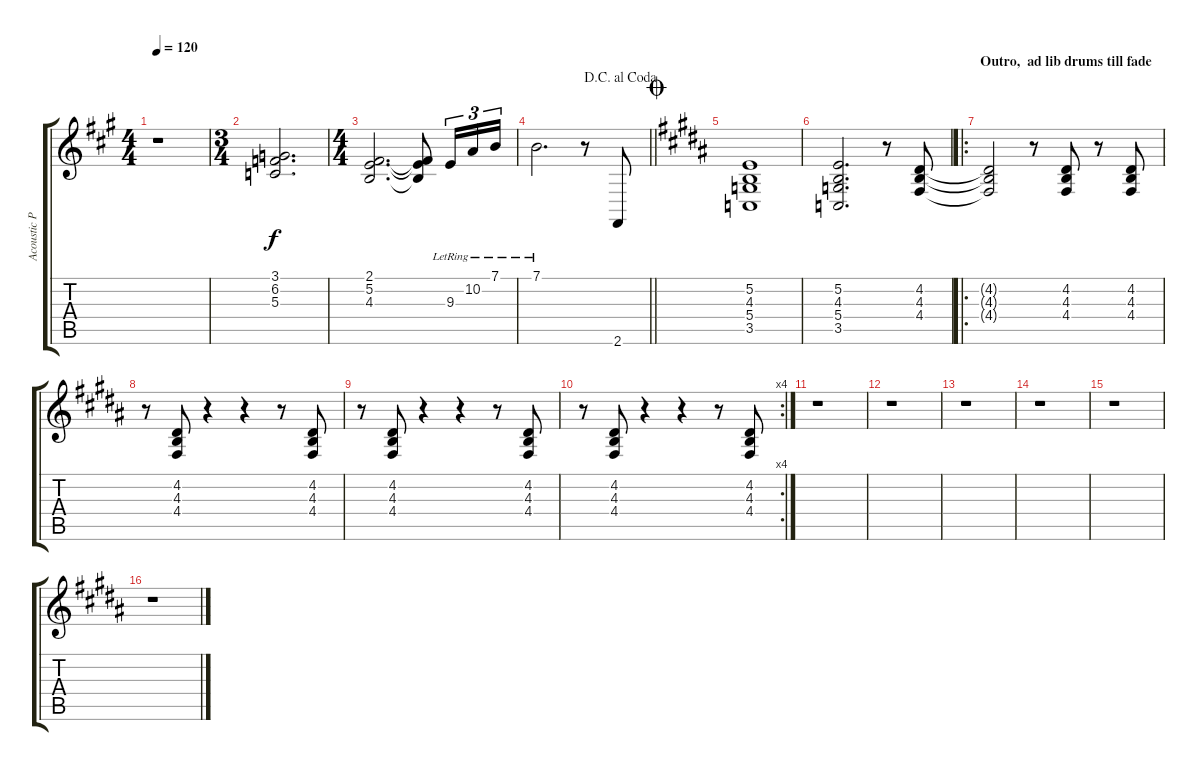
\track ("Acoustic Piano" "Acoustic P") {instrument brightacousticpiano}
\staff {score tabs}
\tuning (E4 B3 G3 D3 A2 E2) {hide}
\ts (4 4)
\tempo 120
\clef g2
\ks a
r.1{dy f} |
\ts (3 4)
(3.1 6.2 5.3).2{d} |
\ts (4 4)
(2.1 5.2 4.3).2{d} (2.1{t} 5.2{t} 4.3{t}).8 9.3{lr}.16{tu (3 2)} 10.2{lr}.16{tu (3 2)} 7.1{lr}.16{tu (3 2)} |
\jump dacapoalcoda
\barLineRight lightlight
7.1{lr}.2{d} r.8 2.6.8 |
\jump coda
\ks b
(5.2 4.3 5.4 3.5).1 |
\ks g#minor
(5.2 4.3 5.4 3.5).2{d} r.8 (4.2 4.3 4.4).8 |
\ro
\section ("" "Outro,  ad lib drums till fade")
(4.2{t} 4.3{t} 4.4{t}).2 r.8 (4.2 4.3 4.4).8 r.8 (4.2 4.3 4.4).8 |
r.8 (4.2 4.3 4.4).8 r.4 r.4 r.8 (4.2 4.3 4.4).8 |
r.8 (4.2 4.3 4.4).8 r.4 r.4 r.8 (4.2 4.3 4.4).8 |
\rc 4
r.8 (4.2 4.3 4.4).8 r.4 r.4 r.8 (4.2 4.3 4.4).8 |
r.1 |
r.1 |
r.1 |
r.1 |
r.1 |
r.1
